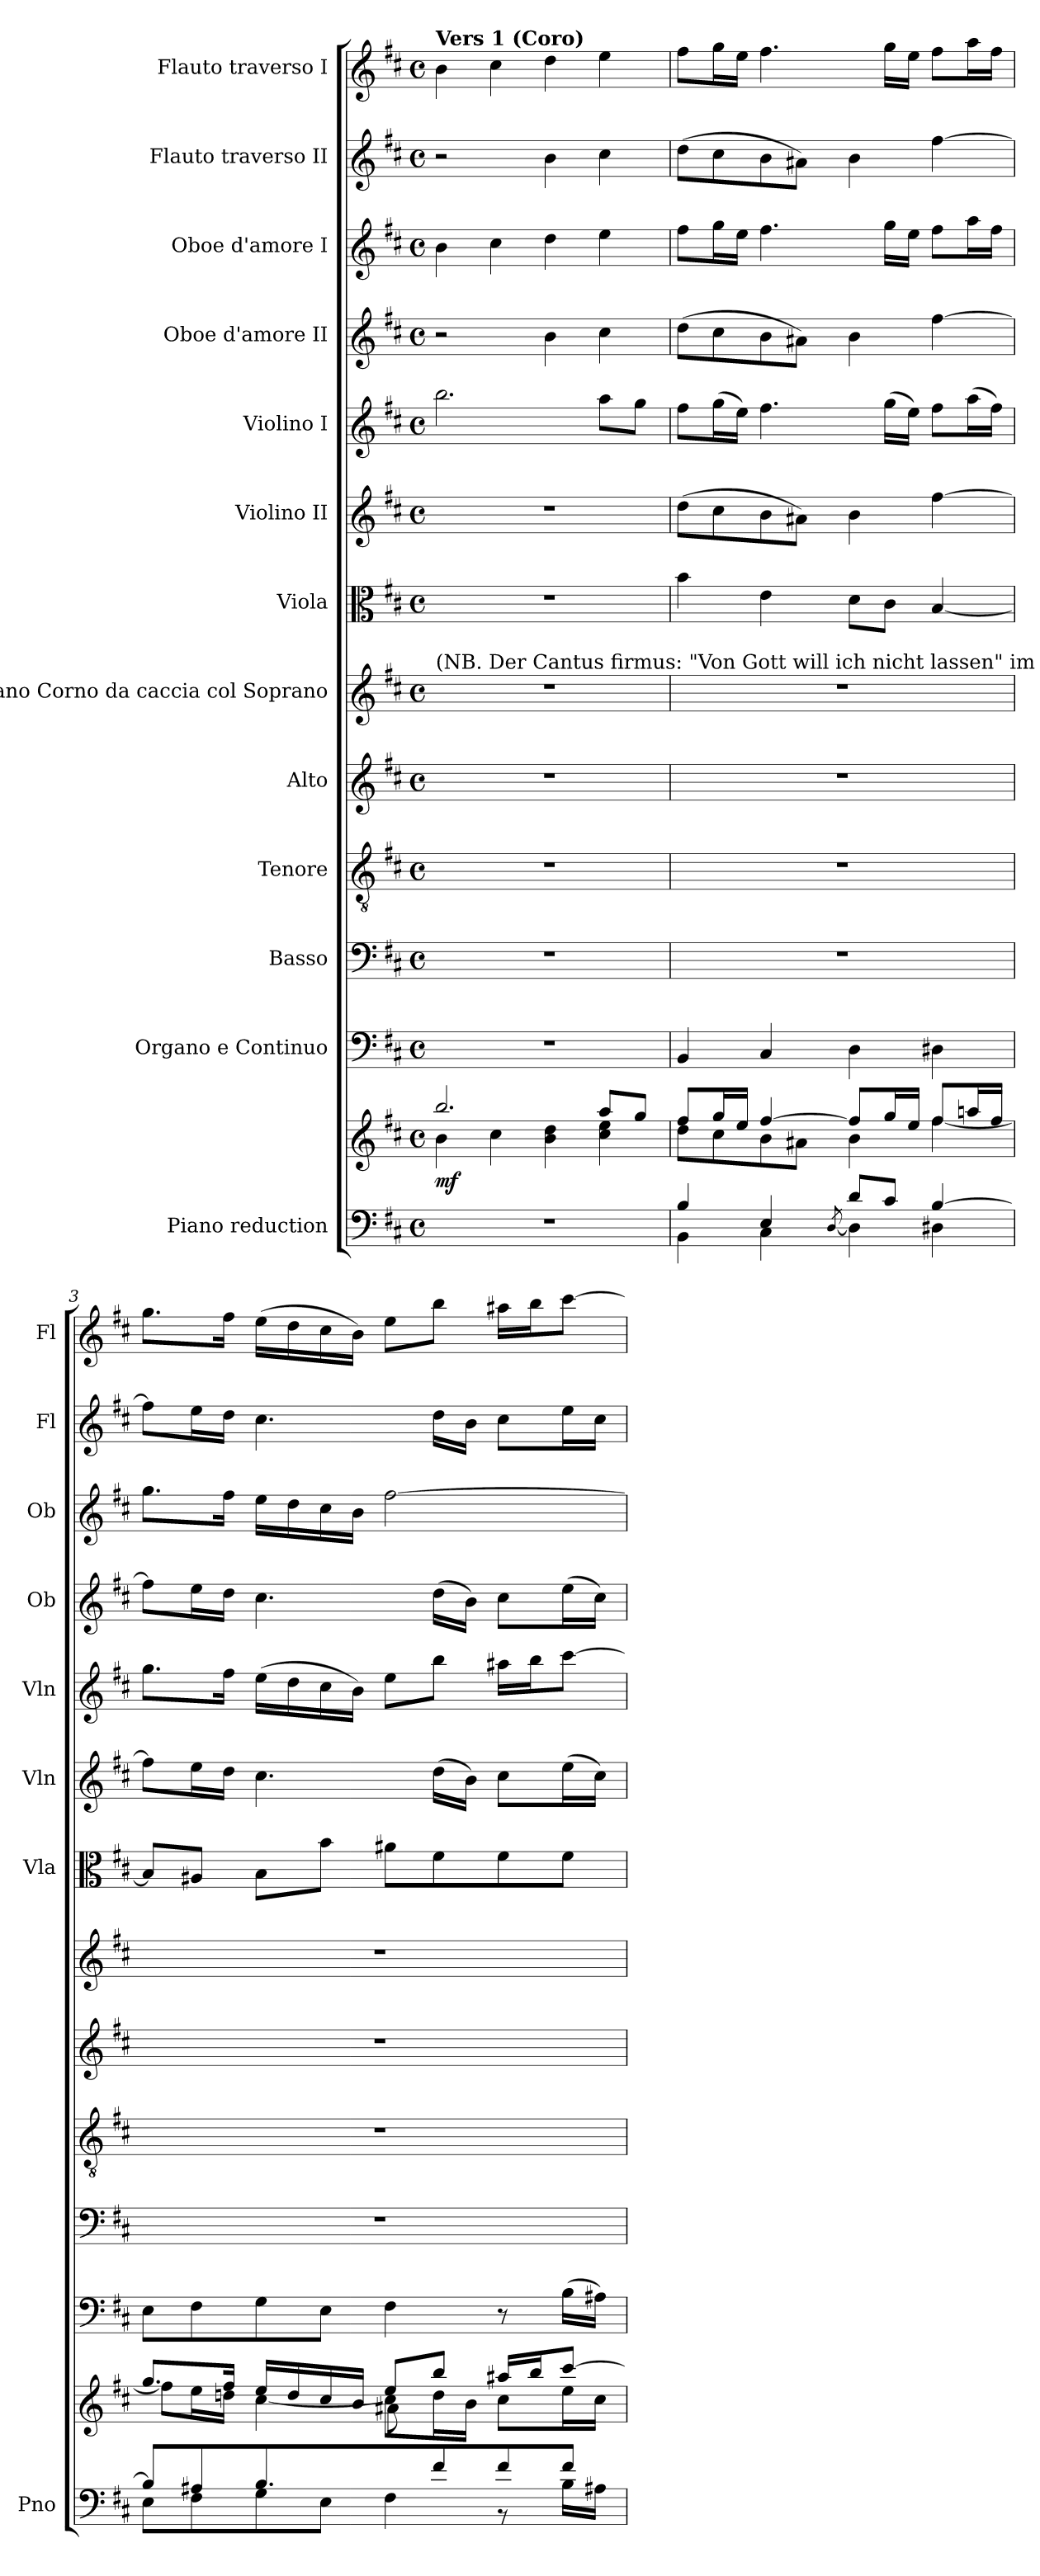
**kern	**kern	**dynam	**kern	**kern	**kern	**kern	**kern	**kern	**kern	**kern	**kern	**kern	**kern	**kern
*part13	*part13	*part13	*part12	*part11	*part10	*part9	*part8	*part7	*part6	*part5	*part4	*part3	*part2	*part1
*staff14	*staff13	*staff13/14	*staff12	*staff11	*staff10	*staff9	*staff8	*staff7	*staff6	*staff5	*staff4	*staff3	*staff2	*staff1
*I"Piano reduction	*	*	*I"Organo e Continuo	*I"Basso	*I"Tenore	*I"Alto	*I"Soprano Corno da caccia col Soprano	*I"Viola	*I"Violino II	*I"Violino I	*I"Oboe d'amore II	*I"Oboe d'amore I	*I"Flauto traverso II	*I"Flauto traverso I
*I'Pno	*	*	*	*	*	*	*	*I'Vla	*I'Vln	*I'Vln	*I'Ob	*I'Ob	*I'Fl	*I'Fl
*clefF4	*clefG2	*	*clefF4	*clefF4	*clefGv2	*clefG2	*clefG2	*clefC3	*clefG2	*clefG2	*clefG2	*clefG2	*clefG2	*clefG2
*k[f#c#]	*k[f#c#]	*	*k[f#c#]	*k[f#c#]	*k[f#c#]	*k[f#c#]	*k[f#c#]	*k[f#c#]	*k[f#c#]	*k[f#c#]	*k[f#c#]	*k[f#c#]	*k[f#c#]	*k[f#c#]
*M4/4	*M4/4	*	*M4/4	*M4/4	*M4/4	*M4/4	*M4/4	*M4/4	*M4/4	*M4/4	*M4/4	*M4/4	*M4/4	*M4/4
*met(c)	*met(c)	*	*met(c)	*met(c)	*met(c)	*met(c)	*met(c)	*met(c)	*met(c)	*met(c)	*met(c)	*met(c)	*met(c)	*met(c)
=1	=1	=1	=1	=1	=1	=1	=1	=1	=1	=1	=1	=1	=1	=1
*	*^	*	*	*	*	*	*	*	*	*	*	*	*	*
!	!	!	!	!	!	!	!	!	!	!	!	!	!	!	!LO:TX:a:B:t=Vers 1 (Coro)
!	!	!	!	!	!	!	!	!LO:TX:a:t=(NB. Der Cantus firmus&colon; "Von Gott will ich nicht lassen" im Sopran)	!	!	!	!	!	!	!
!	!	!	!LO:DY:b	!	!	!	!	!	!	!	!	!	!	!	!
1r	2.bb/	4b\	mf	1r	1r	1r	1r	1r	1r	1r	2.bb\	2r	4b\	2r	4b\
.	.	4cc#\	.	.	.	.	.	.	.	.	.	.	4cc#\	.	4cc#\
.	.	4b\ 4dd\	.	.	.	.	.	.	.	.	.	4b\	4dd\	4b\	4dd\
.	8aa/L	4cc#\ 4ee\	.	.	.	.	.	.	.	.	8aa\L	4cc#\	4ee\	4cc#\	4ee\
.	8gg/J	.	.	.	.	.	.	.	.	.	8gg\J	.	.	.	.
=2	=2	=2	=2	=2	=2	=2	=2	=2	=2	=2	=2	=2	=2	=2	=2
*^	*	*	*	*	*	*	*	*	*	*	*	*	*	*	*
4B/	4BB\	8ff#/L	8dd\L	.	4BB/	1r	1r	1r	1r	4b\	(>8dd\L	8ff#\L	(>8dd\L	8ff#\L	(>8dd\L	8ff#\L
.	.	16gg/L	8cc#\	.	.	.	.	.	.	.	8cc#\	(>16gg\L	8cc#\	16gg\L	8cc#\	16gg\L
.	.	16ee/JJ	.	.	.	.	.	.	.	.	.	16ee\JJ)	.	16ee\JJ	.	16ee\JJ
4E/	4C#\	[4ff#/	8b\	.	4C#/	.	.	.	.	4e\	8b\	4.ff#\	8b\	4.ff#\	8b\	4.ff#\
.	.	.	8a#X\J	.	.	.	.	.	.	.	8a#X\J)	.	8a#X\J)	.	8a#X\J)	.
.	[8qD/	.	.	.	.	.	.	.	.	.	.	.	.	.	.	.
8d/L	4D\]	8ff#/L]	4b\	.	4D\	.	.	.	.	8d\L	4b\	.	4b\	.	4b\	.
8c#/J	.	16gg/L	.	.	.	.	.	.	.	8c#\J	.	(>16gg\LL	.	16gg\LL	.	16gg\LL
.	.	16ee/JJ	.	.	.	.	.	.	.	.	.	16ee\JJ)	.	16ee\JJ	.	16ee\JJ
[4B/	4D#X\	8ff#/L	[4ff#\	.	4D#X\	.	.	.	.	[4B/	[4ff#\	8ff#\L	[4ff#\	8ff#\L	[4ff#\	8ff#\L
.	.	16aan/L	.	.	.	.	.	.	.	.	.	(>16aa\L	.	16aa\L	.	16aa\L
.	.	16ff#/JJ	.	.	.	.	.	.	.	.	.	16ff#\JJ)	.	16ff#\JJ	.	16ff#\JJ
=3	=3	=3	=3	=3	=3	=3	=3	=3	=3	=3	=3	=3	=3	=3	=3	=3
*	*	*	*^	*	*	*	*	*	*	*	*	*	*	*	*	*
8B/L]	8E\L	8.gg/L	8ff#\L]	4..ryy	.	8E\L	1r	1r	1r	1r	8B/L]	8ff#\L]	8.gg\L	8ff#\L]	8.gg\L	8ff#\L]	8.gg\L
8A#X/	8F#\	.	16ee\L	.	.	8F#\	.	.	.	.	8A#X/J	16ee\L	.	16ee\L	.	16ee\L	.
.	.	16ff#/Jk	16ddn\JJ	.	.	.	.	.	.	.	.	16dd\JJ	16ff#\Jk	16dd\JJ	16ff#\Jk	16dd\JJ	16ff#\Jk
8.B/	8G\	16ee/LL	[4cc#\	.	.	8G\	.	.	.	.	8B\L	4.cc#\	(>16ee\LL	4.cc#\	16ee\LL	4.cc#\	(>16ee\LL
.	.	16dd/	.	.	.	.	.	.	.	.	.	.	16dd\	.	16dd\	.	16dd\
.	8E\J	16cc#/	.	.	.	8E\J	.	.	.	.	8b\J	.	16cc#\	.	16cc#\	.	16cc#\
8.ryy	.	16b/JJ	.	16b\Jk	.	.	.	.	.	.	.	.	16b\JJ)	.	16b\JJ	.	16b\JJ)
.	4F#\	8ee/L	8cc#\L]	8a#X\L	.	4F#\	.	.	.	.	8a#X\L	.	8ee\L	.	[2ff#\	.	8ee\L
8f#/	.	8bb/J	16dd\L	4.ryy	.	.	.	.	.	.	8f#\	(>16dd\LL	8bb\J	(>16dd\LL	.	16dd\LL	8bb\J
.	.	.	16b\JJ	.	.	.	.	.	.	.	.	16b\JJ)	.	16b\JJ)	.	16b\JJ	.
8f#/	8r	16aa#X/LL	8cc#\L	.	.	8r	.	.	.	.	8f#\	8cc#\L	16aa#X\LL	8cc#\L	.	8cc#\L	16aa#X\LL
.	.	16bb/J	.	.	.	.	.	.	.	.	.	.	16bb\J	.	.	.	16bb\J
8f#/J	16B\LL	[8ccc#/J	16ee\L	.	.	(>16B\LL	.	.	.	.	8f#\J	(>16ee\L	[8ccc#\J	(>16ee\L	.	16ee\L	[8ccc#\J
.	16A#X\JJ	.	16cc#\JJ	.	.	16A#X\JJ)	.	.	.	.	.	16cc#\JJ)	.	16cc#\JJ)	.	16cc#\JJ	.
*v	*v	*	*	*	*	*	*	*	*	*	*	*	*	*	*	*	*
*	*v	*v	*v	*	*	*	*	*	*	*	*	*	*	*	*	*
=	=	=	=	=	=	=	=	=	=	=	=	=	=	=
*-	*-	*-	*-	*-	*-	*-	*-	*-	*-	*-	*-	*-	*-	*-
